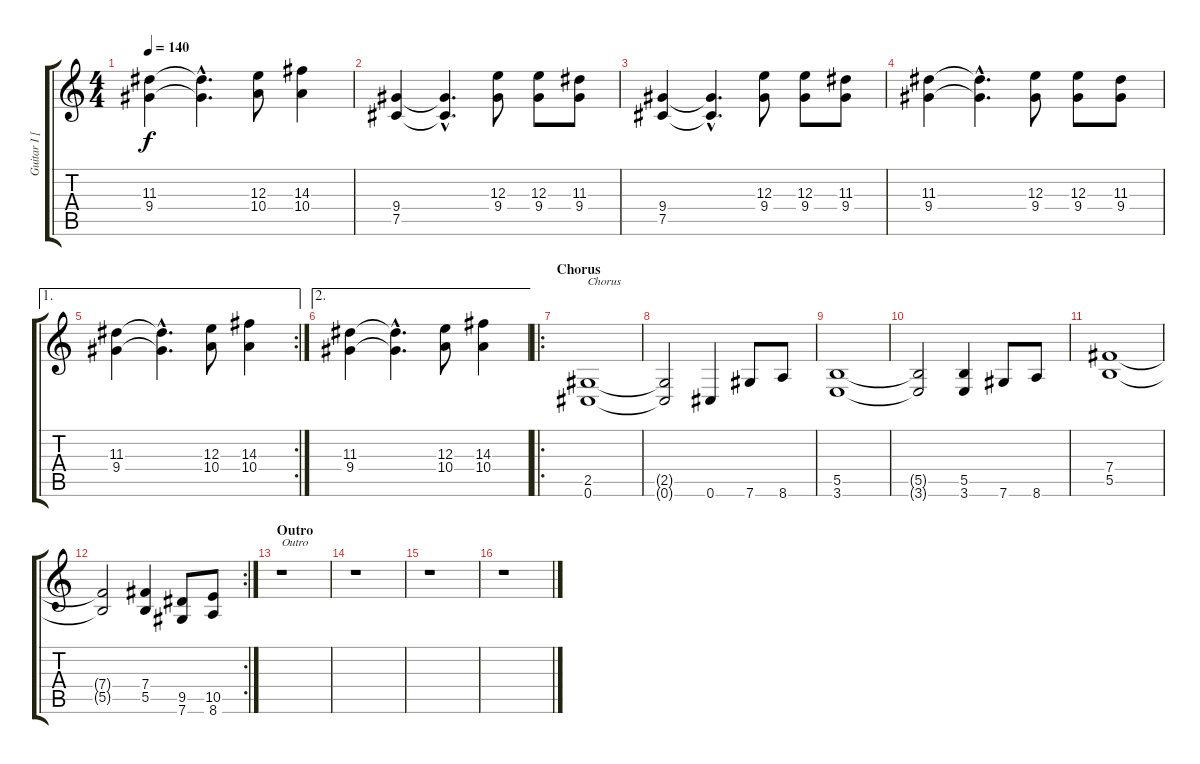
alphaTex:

\track ("Guitar I [Sundin]" "Guitar I [") {instrument distortionguitar}
\staff {score tabs}
\tuning (Db4 Ab3 E3 B2 Gb2 Db2) {hide}
\ts (4 4)
\tempo 140
\clef g2
\ks c
(11.3 9.4).4{dy f} (11.3{hac t} 9.4{hac t}).4{d} (12.3 10.4).8 (14.3 10.4).4 |
(9.4 7.5).4 (9.4{hac t} 7.5{hac t}).4{d} (12.3 9.4).8 (12.3 9.4).8 (11.3 9.4).8 |
(9.4 7.5).4 (9.4{hac t} 7.5{hac t}).4{d} (12.3 9.4).8 (12.3 9.4).8 (11.3 9.4).8 |
(11.3 9.4).4 (11.3{hac t} 9.4{hac t}).4{d} (12.3 9.4).8 (12.3 9.4).8 (11.3 9.4).8 |
\ae 1
\rc 2
(11.3 9.4).4 (11.3{hac t} 9.4{hac t}).4{d} (12.3 10.4).8 (14.3 10.4).4 |
\ae 2
(11.3 9.4).4 (11.3{hac t} 9.4{hac t}).4{d} (12.3 10.4).8 (14.3 10.4).4 |
\ro
\section ("" "Chorus")
(2.5 0.6).1{txt "Chorus"} |
(2.5{t} 0.6{t}).2 0.6.4 7.6.8 8.6.8 |
(5.5 3.6).1 |
(5.5{t} 3.6{t}).2 (5.5 3.6).4 7.6.8 8.6.8 |
(7.4 5.5).1 |
\rc 2
(7.4{t} 5.5{t}).2 (7.4 5.5).4 (9.5 7.6).8 (10.5 8.6).8 |
\section ("" "Outro")
r.1{txt "Outro"} |
r.1 |
r.1 |
r.1
